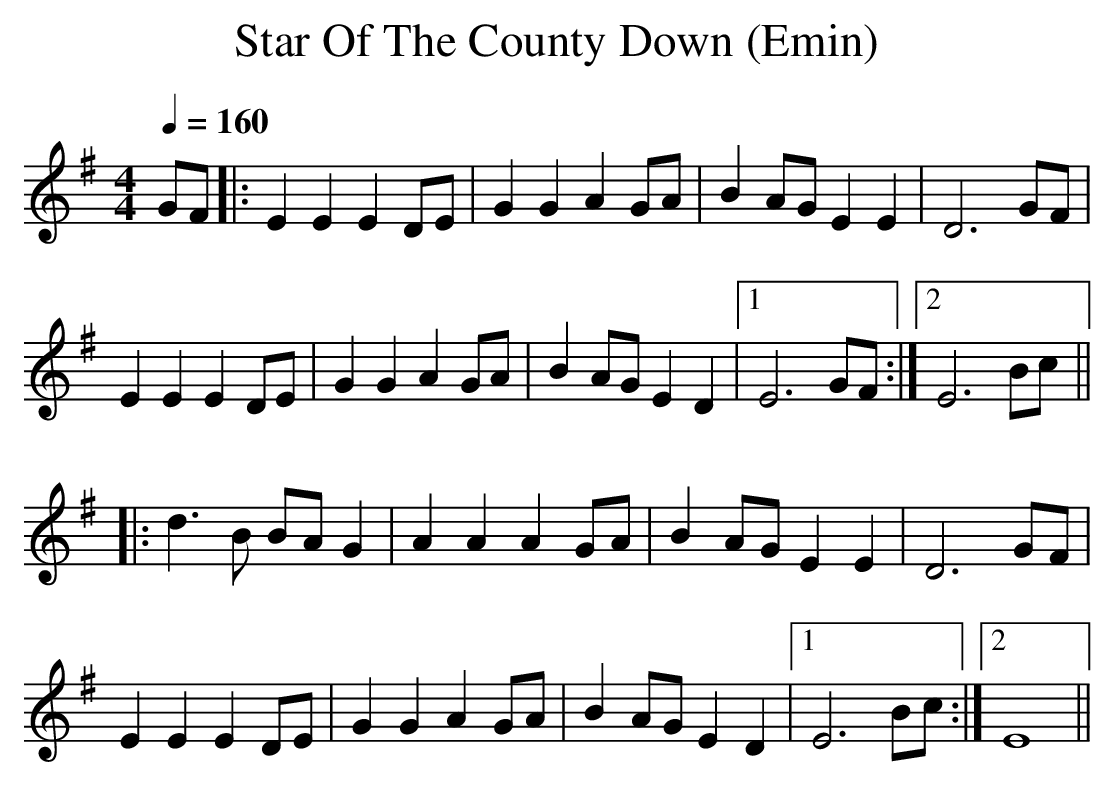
X:1
T:Star Of The County Down (Emin)
Q:1/4=160
M:4/4
L:1/8
K:Emin
GF|:E2 E2 E2 DE|G2 G2 A2 GA|B2 AG E2 E2|D6 GF|
E2 E2 E2 DE|G2 G2 A2 GA|B2 AG E2 D2|1E6 GF:|2E6 Bc||
|:d3B BA G2|A2 A2 A2 GA|B2 AG E2 E2|D6 GF|
E2 E2 E2 DE|G2 G2 A2 GA|B2 AG E2 D2|1E6 Bc:|2E8||
